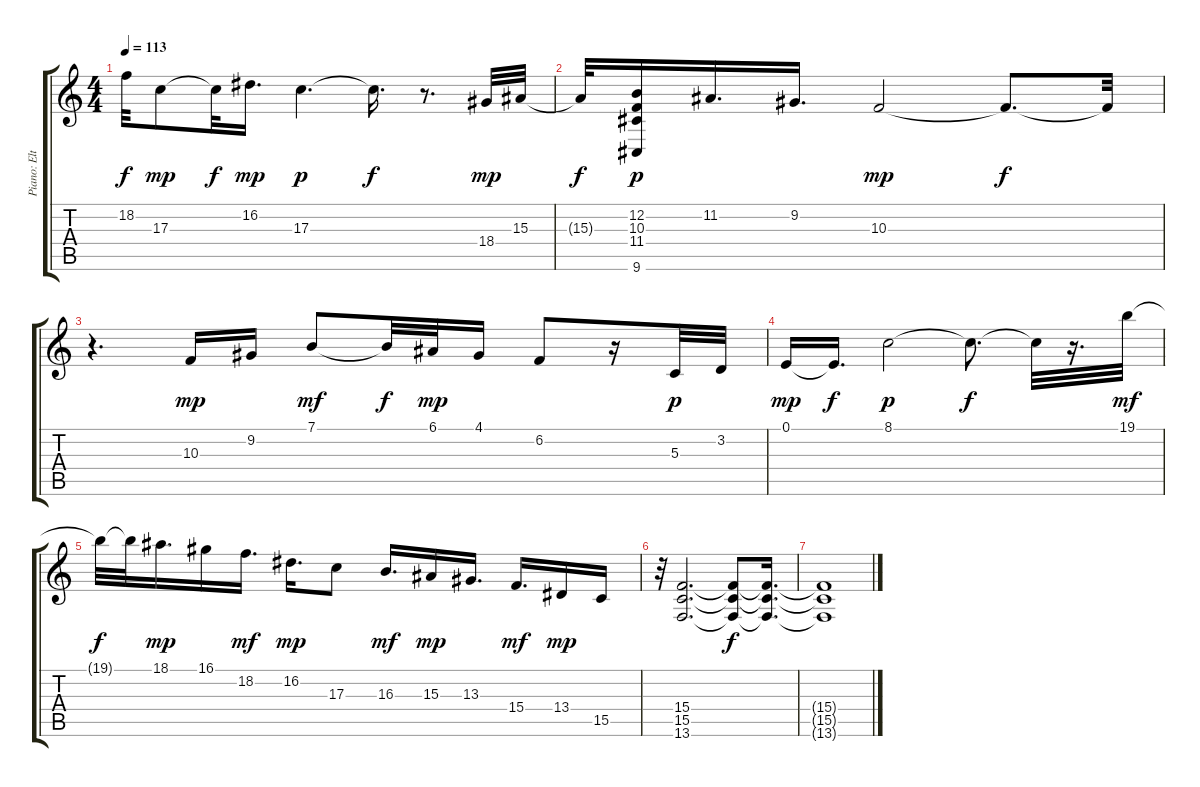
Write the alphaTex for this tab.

\track ("Piano: Elton John" "Piano: Elt") {instrument acousticgrandpiano}
\staff {score tabs}
\tuning (E4 B3 G3 D3 A2 E2) {hide}
\ts (4 4)
\tempo 113
\clef g2
\ks c
18.2{t}.32{dy f} 17.3.8{dy mp} 17.3{t}.32{dy f} 16.2.16{d dy mp} 17.3.4{d dy p} 17.3{t}.16{d dy f} r.8{d} 18.4.32{dy mp} 15.3.32 |
15.3{t}.32{dy f} (12.2 10.3 11.4 9.6).16{dy p} 11.2.16{d} 9.2.16{d} 10.3.2{dy mp} 10.3{t}.8{d dy f} 10.3{t}.32 |
r.4{d} 10.3.16{dy mp} 9.2.16 7.1.8{dy mf} 7.1{t}.32{dy f} 6.1.32{dy mp} 4.1.16 6.2.8 r.16 5.3.32{dy p} 3.2.32 |
0.1.16{dy mp} 0.1{t}.16{d dy f} 8.1.2{dy p} 8.1{t}.8{d dy f} 8.1{t}.32 r.16{d} 19.1.32{dy mf} |
19.1{t}.32{dy f} 19.1{t}.32 18.1.16{d dy mp} 16.1.16 18.2.16{d dy mf} 16.2.16{d dy mp} 17.3.8 16.3.16{d dy mf} 15.3.16{dy mp} 13.3.16{d} 15.4.16{d dy mf} 13.4.16{dy mp} 15.5.16 |
r.32 (15.4 15.5 13.6).2{d} (15.4{t} 15.5{t} 13.6{t}).8{dy f} (15.4{t} 15.5{t} 13.6{t}).16{d} |
(15.4{t} 15.5{t} 13.6{t}).1
